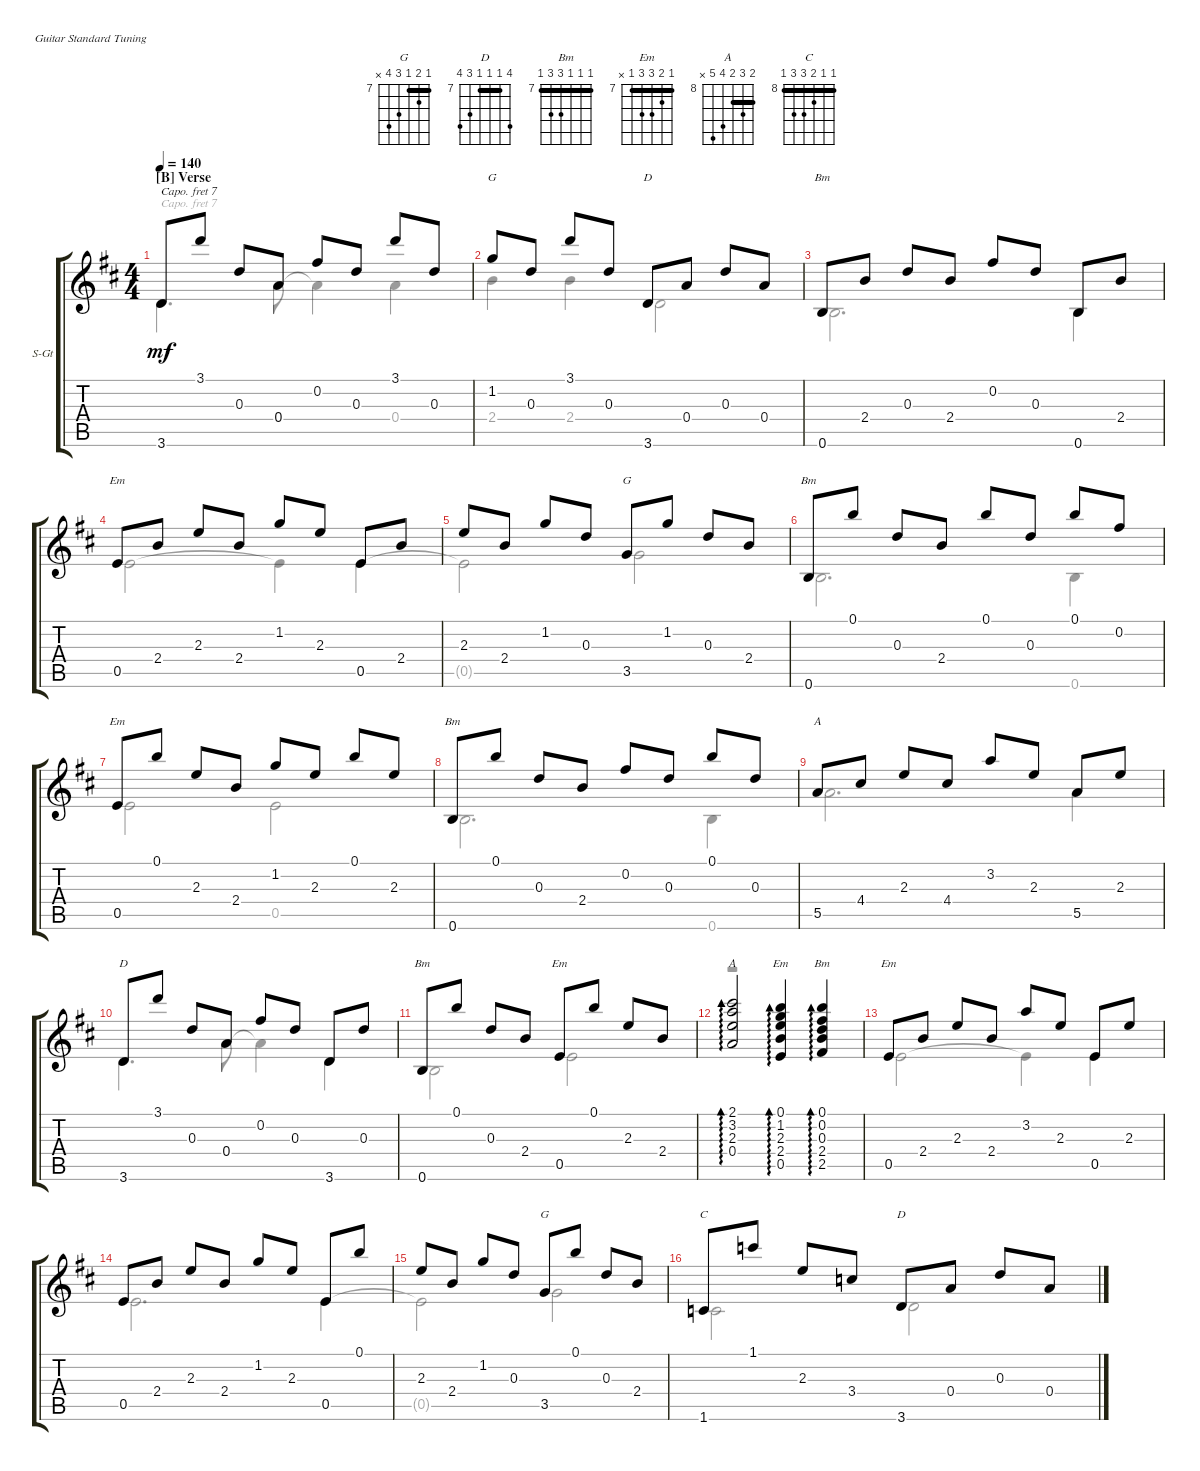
\defaultSystemsLayout 4
\bracketExtendMode groupsimilarinstruments
\firstSystemTrackNameOrientation horizontal
\otherSystemsTrackNameOrientation horizontal
\track ("Paul's Guitar" "S-Gt") {instrument acousticguitarsteel}
\staff {score tabs}
\capo 7
\tuning (E4 B3 G3 D3 A2 E2)
\chord ("G" 7 8 7 9 10 x) {firstfret 7 barre 7}
\chord ("D" 10 7 7 7 9 10) {firstfret 7 barre (7 7)}
\chord ("Bm" 7 7 7 9 9 7) {firstfret 7 barre (7 7 7)}
\chord ("Em" 7 8 9 9 7 x) {firstfret 7 barre 7}
\chord ("A" 9 10 9 11 12 x) {firstfret 8 barre 9}
\chord ("C" 8 8 9 10 10 8) {firstfret 8 barre (8 8)}
\voice
\ts (4 4)
\section ("B" "Verse")
\tempo 140
\clef g2
\ks d
3.6.8{dy mf} 3.1.8 0.3.8 0.4.8 0.2.8 0.3.8 3.1.8 0.3.8 |
1.2.8{ch "G"} 0.3.8 3.1.8 0.3.8 3.6.8{ch "D"} 0.4.8 0.3.8 0.4.8 |
0.6.8{ch "Bm"} 2.4.8 0.3.8 2.4.8 0.2.8 0.3.8 0.6.8 2.4.8 |
0.5.8{ch "Em"} 2.4.8 2.3.8 2.4.8 1.2.8 2.3.8 0.5.8 2.4.8 |
2.3.8 2.4.8 1.2.8 0.3.8 3.5.8{ch "G"} 1.2.8 0.3.8 2.4.8 |
0.6.8{ch "Bm"} 0.1.8 0.3.8 2.4.8 0.1.8 0.3.8 0.1.8 0.2.8 |
0.5.8{ch "Em"} 0.1.8 2.3.8 2.4.8 1.2.8 2.3.8 0.1.8 2.3.8 |
0.6.8{ch "Bm"} 0.1.8 0.3.8 2.4.8 0.2.8 0.3.8 0.1.8 0.3.8 |
5.5.8{ch "A"} 4.4.8 2.3.8 4.4.8 3.2.8 2.3.8 5.5.8 2.3.8 |
3.6.8{ch "D"} 3.1.8 0.3.8 0.4.8 0.2.8 0.3.8 3.6.8 0.3.8 |
0.6.8{ch "Bm"} 0.1.8 0.3.8 2.4.8 0.5.8{ch "Em"} 0.1.8 2.3.8 2.4.8 |
(2.1 3.2 2.3 0.4).2{ad 0 ch "A"} (0.1 1.2 2.3 2.4 0.5).4{ad 0 ch "Em"} (0.1 0.2 0.3 2.4 2.5).4{ad 0 ch "Bm"} |
0.5.8{ch "Em"} 2.4.8 2.3.8 2.4.8 3.2.8 2.3.8 0.5.8 2.3.8 |
0.5.8 2.4.8 2.3.8 2.4.8 1.2.8 2.3.8 0.5.8 0.1.8 |
2.3.8 2.4.8 1.2.8 0.3.8 3.5.8{ch "G"} 0.1.8 0.3.8 2.4.8 |
1.6.8{ch "C"} 1.1.8 2.3.8 3.4.8 3.6.8{ch "D"} 0.4.8 0.3.8 0.4.8
\voice
\clef g2
\ottava regular
\simile none
\ks d
3.6.4{d dy mf} 0.4.8 0.4{t}.4 0.4.4 |
2.4.4 2.4.4 3.6.2 |
0.6.2{d} 0.6.4 |
0.5.2 0.5{t}.4 0.5.4 |
0.5{t}.2 3.5.2 |
0.6.2{d} 0.6.4 |
0.5.2 0.5.2 |
0.6.2{d} 0.6.4 |
5.5.2{d} 5.5.4 |
3.6.4{d} 0.4.8 0.4{t}.4 3.6.4 |
0.6.2 0.5.2 |
r.1{ad 0} |
0.5.2 0.5{t}.4 0.5.4 |
0.5.2{d} 0.5.4 |
0.5{t}.2 3.5.2 |
1.6.2 3.6.2
